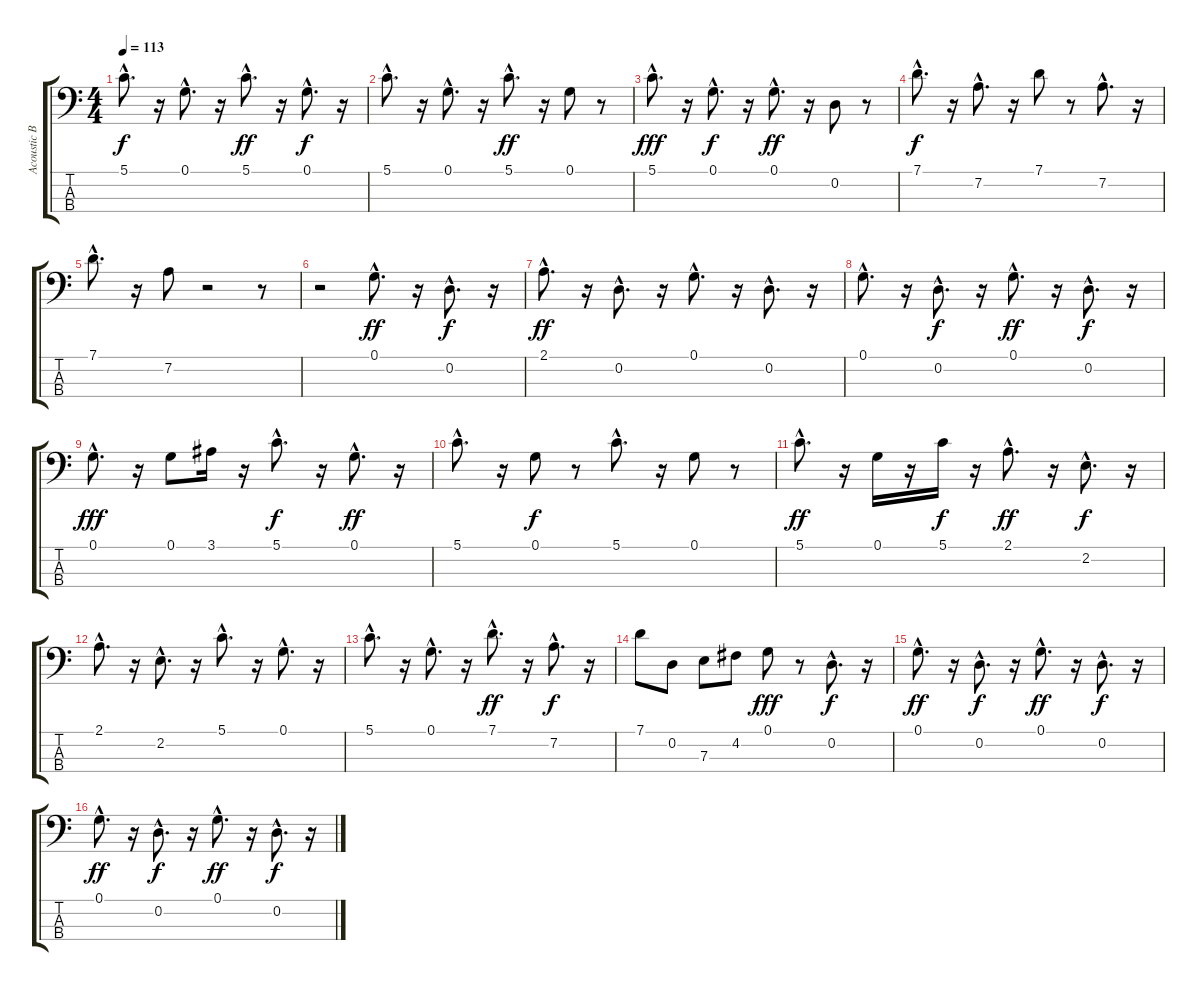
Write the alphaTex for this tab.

\track ("Acoustic Bass" "Acoustic B") {instrument electricbassfinger}
\staff {score tabs}
\tuning (G2 D2 A1 E1) {hide}
\ts (4 4)
\tempo 113
\clef f4
\ks c
5.1{hac}.8{d dy f} r.16 0.1{hac}.8{d} r.16 5.1{hac}.8{d dy ff} r.16 0.1{hac}.8{d dy f} r.16 |
5.1{hac}.8{d} r.16 0.1{hac}.8{d} r.16 5.1{hac}.8{d dy ff} r.16 0.1.8 r.8 |
5.1{hac}.8{d dy fff} r.16 0.1{hac}.8{d dy f} r.16 0.1{hac}.8{d dy ff} r.16 0.2.8 r.8 |
7.1{hac}.8{d dy f} r.16 7.2{hac}.8{d} r.16 7.1.8 r.8 7.2{hac}.8{d} r.16 |
7.1{hac}.8{d} r.16 7.2.8 r.2 r.8 |
r.2 0.1{hac}.8{d dy ff} r.16 0.2{hac}.8{d dy f} r.16 |
2.1{hac}.8{d dy ff} r.16 0.2{hac}.8{d} r.16 0.1{hac}.8{d} r.16 0.2{hac}.8{d} r.16 |
0.1{hac}.8{d} r.16 0.2{hac}.8{d dy f} r.16 0.1{hac}.8{d dy ff} r.16 0.2{hac}.8{d dy f} r.16 |
0.1{hac}.8{d dy fff} r.16 0.1.8 3.1.16 r.16 5.1{hac}.8{d dy f} r.16 0.1{hac}.8{d dy ff} r.16 |
5.1{hac}.8{d} r.16 0.1.8{dy f} r.8 5.1{hac}.8{d} r.16 0.1.8 r.8 |
5.1{hac}.8{d dy ff} r.16 0.1.16 r.16 5.1.16{dy f} r.16 2.1{hac}.8{d dy ff} r.16 2.2{hac}.8{d dy f} r.16 |
2.1{hac}.8{d} r.16 2.2{hac}.8{d} r.16 5.1{hac}.8{d} r.16 0.1{hac}.8{d} r.16 |
5.1{hac}.8{d} r.16 0.1{hac}.8{d} r.16 7.1{hac}.8{d dy ff} r.16 7.2{hac}.8{d dy f} r.16 |
7.1.8 0.2.8 7.3.8 4.2.8 0.1.8{dy fff} r.8 0.2{hac}.8{d dy f} r.16 |
0.1{hac}.8{d dy ff} r.16 0.2{hac}.8{d dy f} r.16 0.1{hac}.8{d dy ff} r.16 0.2{hac}.8{d dy f} r.16 |
0.1{hac}.8{d dy ff} r.16 0.2{hac}.8{d dy f} r.16 0.1{hac}.8{d dy ff} r.16 0.2{hac}.8{d dy f} r.16
